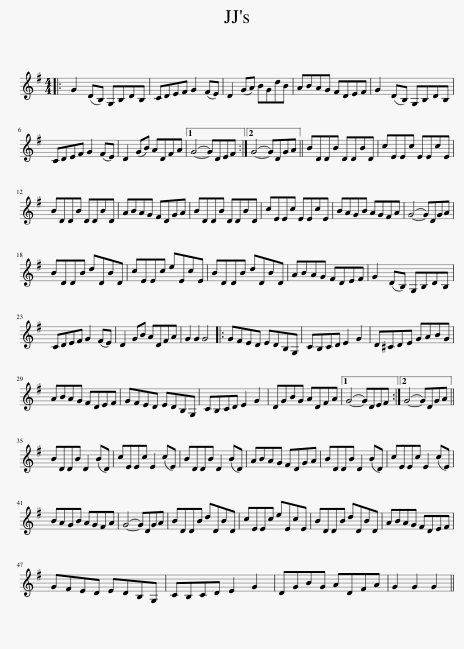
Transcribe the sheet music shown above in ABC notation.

X:1
L:1/8
M:4/4
I:linebreak $
K:G
V:1 treble
V:1
|: G2 (DB,) G,B,DB, | CDEF G2 (FE) | D2 (GA) BGdB | ABAG FDEF | G2 (DB,) G,B,DB, |$ %5
 CDEF G2 (FE) | D2 (GB) ADFA |1 (G4- G)DEF :|2 (G4- G)DGA || BDDB DDBD | %10
 cEEc EEcE |$ BDDB DDBD | ABAG FDGA | BDDB DDBD | cEEc EEcE | %15
 BAGB AGFA | (G4- G)DGA |$ BDDB dDBD | cEEc eEcE | BDDB dDBD | %20
 ABAG FDEF | G2 (DB,) G,B,DB, |$ CDEF G2 (FE) | D2 GB ADFA | G2 G2 G4 |: %25
 GFED EDB,G, | CB,CD E2 G2 | D^CDE GABG |$ ABAG FDEF | GFED EDB,G, | %30
 CB,CD E2 G2 | DGBG ADFA |1 (G4- G)DEF :|2 (G4- G)DGA ||$ BDDB D2 (BD) | %35
 cEEc E2 (cE) | BDDB D2 (BD) | ABAG FDGA | BDDB D2 (BD) | cEEc E2 (cE) |$ %40
 BAGB AGFA | (G4- G)DGA | BDDB dDBD | cEEc eEcE | BDDB dDBD | %45
 ABAG FDEF |$ GFED EDB,G, | CB,CD E2 G2 | DGBG ADFA | G2 G2 G2 || %50
